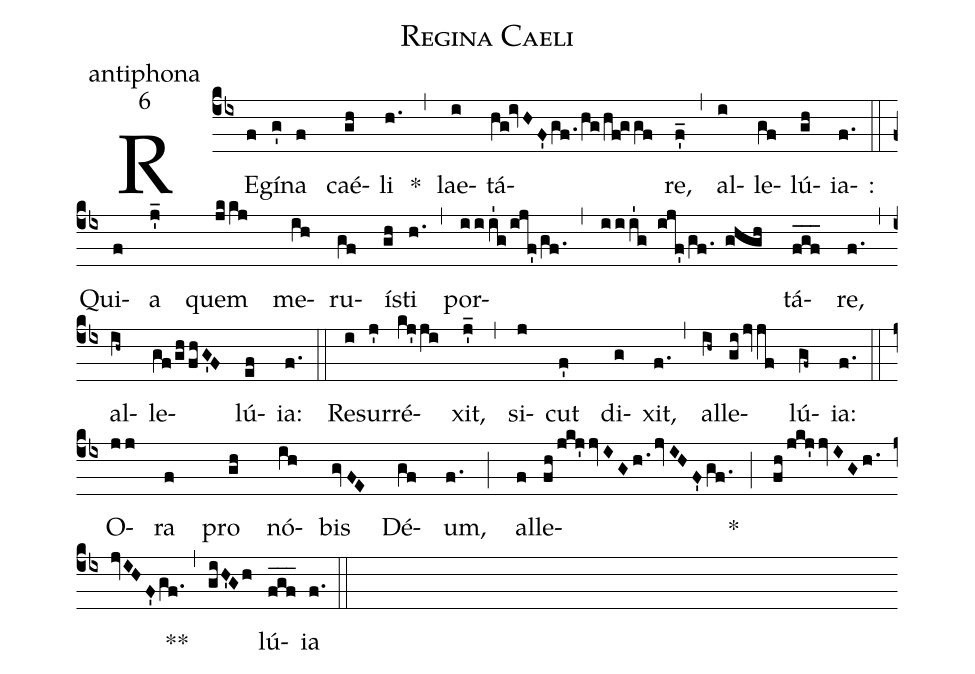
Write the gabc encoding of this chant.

name: Regina Caeli;
office-part: antiphona;
mode: 6;
%%
(cb4) RE(f)gí(g')na(f) caé(gh)li(h.) *(,) lae(i)tá(hg!ivHF'gf./hg/hf!ggf)re,(f'_) (,)
al(i)le(gf)lú(gh)ia(f.): (::z)
Qui(f)a(j'_) quem(jkkj) me(ih)ru(gf)í(gh)sti(h.) (,)
por-(iii'1g/ijf'/gf.) (,) (iii'1g//ijf'/gf.//ghgh)tá(f_g_f_)re,(f.) (,z)
al(ih~)le(gf/gh/fh/G'F)lú(ef)ia:(f.) (::)
Re(i)sur(j')ré(kj'ji)xit,(j'_) (,) si(j)cut(f') di(g)xit,(f.) (,)
al(ih~)le(gijvjf)lú(gf~)ia:(f.) (::z)
O(jj)ra(f) pro(gh) nó(ih)bis(gvFE) Dé(gf)um,(f.) (;)
al(f)le-(fh/jkj'jvIGh.jvIHF'gf.) *(;)
(fh/jkj'jvIGh.z) (jvIHF'gf.) **(,) (giH'Gh)lú(f_g_f_)ia(f.) (::)
